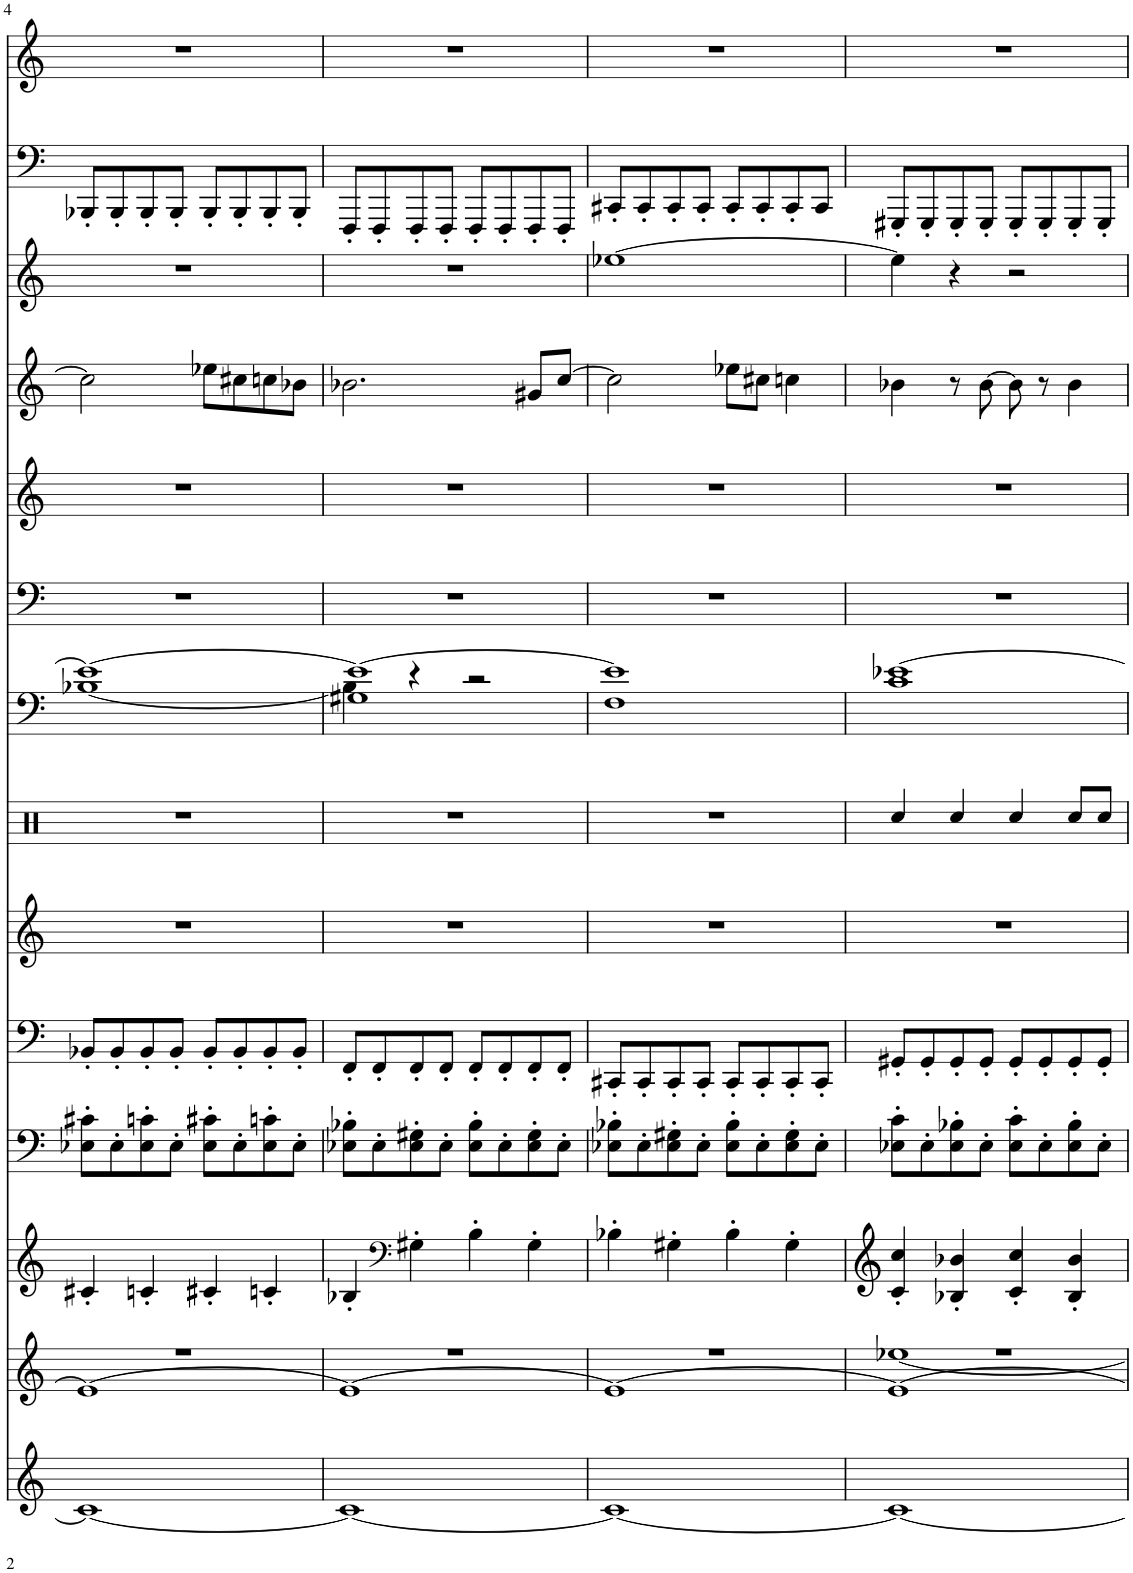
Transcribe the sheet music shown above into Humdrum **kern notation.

**kern	**kern	**kern	**kern	**kern	**kern	**kern	**kern	**kern	**kern	**kern	**kern	**kern	**kern
*part14	*part13	*part12	*part11	*part10	*part9	*part8	*part7	*part6	*part5	*part4	*part3	*part2	*part1
*staff14	*staff13	*staff12	*staff11	*staff10	*staff9	*staff8	*staff7	*staff6	*staff5	*staff4	*staff3	*staff2	*staff1
*I"Helicopter	*I"Sweep Pad	*I"Strings 1	*I"Cello	*I"Contrabass	*I"Rev. Cymbal	*I"Percussion	*I"Halo Pad	*I"Athmosphere	*I"Brightness	*I"Tenor Sax	*I"Bowed Pad	*I"Fingered Bass	*I"E.Piano, aud_mb1263
*	*	*I'Str	*	*I'Cb	*	*	*	*	*	*I'T Sax	*	*	*I'E.Pno
!!LO:PB:g=z
*clefG2	*clefG2	*clefF4	*clefF4	*clefF4	*clefG2	*clefX	*clefF4	*clefF4	*clefG2	*clefG2	*clefG2	*clefF4	*clefG2
*	*	*	*	*Trd7c12	*	*	*	*	*	*Trd8c14	*	*	*
*k[]	*k[]	*k[]	*k[]	*k[]	*k[]	*k[]	*k[]	*k[]	*k[]	*k[]	*k[]	*k[]	*k[]
*M4/4	*M4/4	*M4/4	*M4/4	*M4/4	*M4/4	*M4/4	*M4/4	*M4/4	*M4/4	*M4/4	*M4/4	*M4/4	*M4/4
=4	=4	=4	=4	=4	=4	=4	=4	=4	=4	=4	=4	=4	=4
*	*^	*	*	*	*	*	*^	*	*	*	*	*	*
1c_	1r	1e-_	4c#X'/	8E-X\' 8c#X\'L	8BB-X'/L	1r	1r	1e-_	[1B-X	1r	1r	2cc\]	1r	8BBB-X'/L	1r
.	.	.	.	8E-'\	8BB-'/	.	.	.	.	.	.	.	.	8BBB-'/	.
.	.	.	4cn'/	8E-\' 8cn\'	8BB-'/	.	.	.	.	.	.	.	.	8BBB-'/	.
.	.	.	.	8E-'\J	8BB-'/J	.	.	.	.	.	.	.	.	8BBB-'/J	.
.	.	.	4c#X'/	8E-\' 8c#X\'L	8BB-'/L	.	.	.	.	.	.	8ee-X\L	.	8BBB-'/L	.
.	.	.	.	8E-'\	8BB-'/	.	.	.	.	.	.	8cc#X\	.	8BBB-'/	.
.	.	.	4cn'/	8E-\' 8cn\'	8BB-'/	.	.	.	.	.	.	8ccn\	.	8BBB-'/	.
.	.	.	.	8E-'\J	8BB-'/J	.	.	.	.	.	.	8b-X\J	.	8BBB-'/J	.
=5	=5	=5	=5	=5	=5	=5	=5	=5	=5	=5	=5	=5	=5	=5	=5
*	*	*	*	*	*	*	*	*	*^	*	*	*	*	*	*
1c_	1r	1e-_	4B-X'/	8E-X\' 8B-X\'L	8FF'/L	1r	1r	1e-_	4B-\]	1G#X	1r	1r	2.b-X\	1r	8FFF'/L	1r
.	.	.	.	8E-'\	8FF'/	.	.	.	.	.	.	.	.	.	8FFF'/	.
*	*	*	*clefF4	*	*	*	*	*	*	*	*	*	*	*	*	*
.	.	.	4G#X'\	8E-\' 8G#X\'	8FF'/	.	.	.	4r	.	.	.	.	.	8FFF'/	.
.	.	.	.	8E-'\J	8FF'/J	.	.	.	.	.	.	.	.	.	8FFF'/J	.
.	.	.	4B-'\	8E-\' 8B-\'L	8FF'/L	.	.	.	2r	.	.	.	.	.	8FFF'/L	.
.	.	.	.	8E-'\	8FF'/	.	.	.	.	.	.	.	.	.	8FFF'/	.
.	.	.	4G#'\	8E-\' 8G#\'	8FF'/	.	.	.	.	.	.	.	8g#X/L	.	8FFF'/	.
.	.	.	.	8E-'\J	8FF'/J	.	.	.	.	.	.	.	[8cc/J	.	8FFF'/J	.
*	*	*	*	*	*	*	*	*	*v	*v	*	*	*	*	*	*
=6	=6	=6	=6	=6	=6	=6	=6	=6	=6	=6	=6	=6	=6	=6	=6
1c_	1r	1e-_	4B-X'\	8E-X\' 8B-X\'L	8CC#X'/L	1r	1r	1e-]	1F	1r	1r	2cc\]	[1ee-X	8CC#X'/L	1r
.	.	.	.	8E-'\	8CC#'/	.	.	.	.	.	.	.	.	8CC#'/	.
.	.	.	4G#X'\	8E-\' 8G#X\'	8CC#'/	.	.	.	.	.	.	.	.	8CC#'/	.
.	.	.	.	8E-'\J	8CC#'/J	.	.	.	.	.	.	.	.	8CC#'/J	.
.	.	.	4B-'\	8E-\' 8B-\'L	8CC#'/L	.	.	.	.	.	.	8ee-X\L	.	8CC#'/L	.
.	.	.	.	8E-'\	8CC#'/	.	.	.	.	.	.	8cc#X\J	.	8CC#'/	.
.	.	.	4G#'\	8E-\' 8G#\'	8CC#'/	.	.	.	.	.	.	4ccn\	.	8CC#'/	.
.	.	.	.	8E-'\J	8CC#'/J	.	.	.	.	.	.	.	.	8CC#/J	.
=7	=7	=7	=7	=7	=7	=7	=7	=7	=7	=7	=7	=7	=7	=7	=7
*	*	*^	*	*	*	*	*	*	*	*	*	*	*	*	*
1c_	1r	[1ee-X	1e-_	4c/' 4cc/'	8E-X\' 8c\'L	8GG#X'/L	1r	4Rcc/	[1e-X	1c	1r	1r	4b-X\	4ee-\]	8GGG#X'/L	1r
.	.	.	.	.	8E-'\	8GG#'/	.	.	.	.	.	.	.	.	8GGG#'/	.
.	.	.	.	4B-X/' 4b-X/'	8E-\' 8B-X\'	8GG#'/	.	4Rcc/	.	.	.	.	8r	4r	8GGG#'/	.
.	.	.	.	.	8E-'\J	8GG#'/J	.	.	.	.	.	.	[8b-\	.	8GGG#'/J	.
.	.	.	.	4c/' 4cc/'	8E-\' 8c\'L	8GG#'/L	.	4Rcc/	.	.	.	.	8b-\]	2r	8GGG#'/L	.
.	.	.	.	.	8E-'\	8GG#'/	.	.	.	.	.	.	8r	.	8GGG#'/	.
.	.	.	.	4B-/' 4b-/'	8E-\' 8B-\'	8GG#'/	.	8Rcc/L	.	.	.	.	4b-\	.	8GGG#'/	.
.	.	.	.	.	8E-'\J	8GG#'/J	.	8Rcc/J	.	.	.	.	.	.	8GGG#'/J	.
*	*v	*v	*v	*	*	*	*	*	*v	*v	*	*	*	*	*	*
=	=	=	=	=	=	=	=	=	=	=	=	=	=
*-	*-	*-	*-	*-	*-	*-	*-	*-	*-	*-	*-	*-	*-
